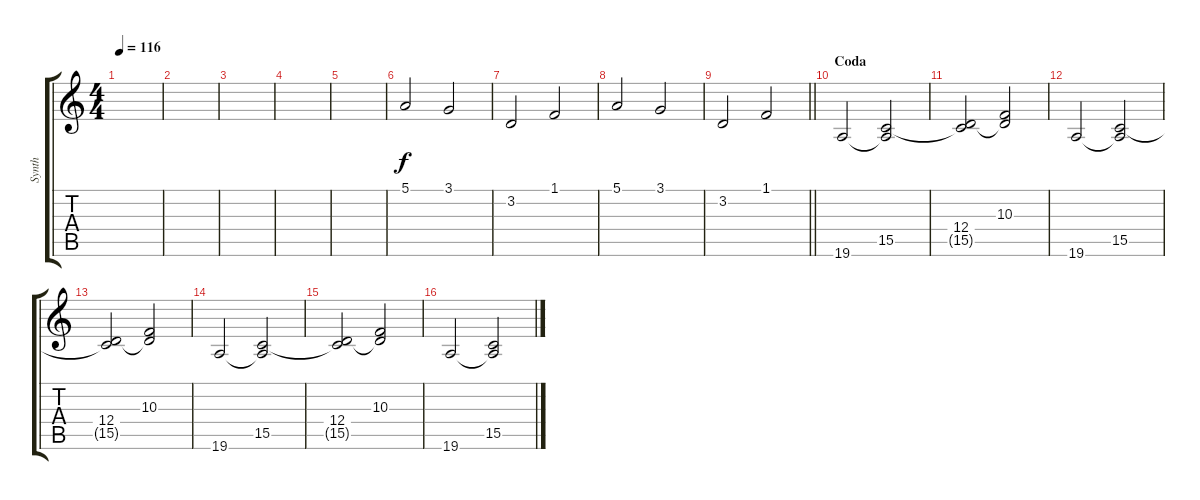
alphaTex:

\track ("Synth" "Synth") {instrument fx7echoes}
\staff {score tabs}
\tuning (E4 B3 G3 D3 A2 D2) {hide}
\ts (4 4)
\tempo 116
\clef g2
\ks aminor
|
|
|
|
|
5.1.2{volume 10} 3.1.2 |
3.2.2 1.1.2 |
5.1.2 3.1.2 |
\barLineRight lightlight
3.2.2 1.1.2 |
\section ("" "Coda")
19.6.2 (15.5 19.6{t}).2 |
(12.4 15.5{t}).2 (10.3 12.4{t}).2 |
19.6.2 (15.5 19.6{t}).2 |
(12.4 15.5{t}).2 (10.3 12.4{t}).2 |
19.6.2 (15.5 19.6{t}).2 |
(12.4 15.5{t}).2 (10.3 12.4{t}).2 |
19.6.2 (15.5 19.6{t}).2
